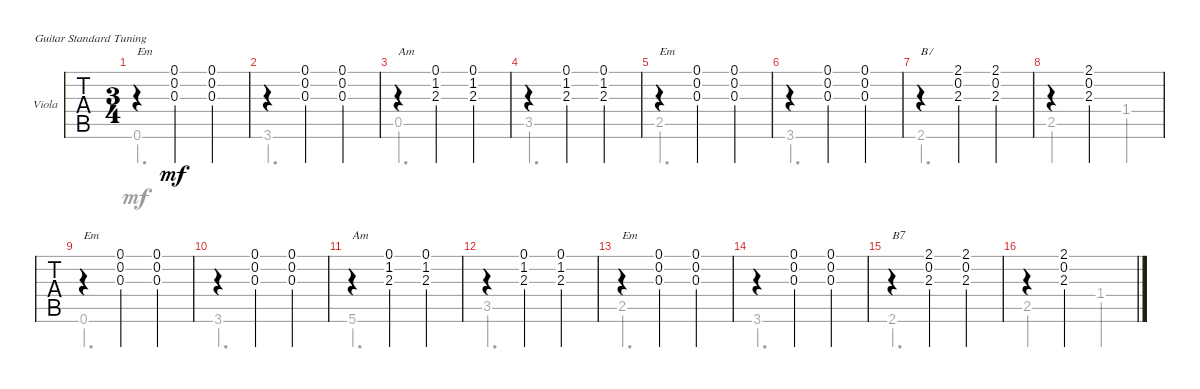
\defaultSystemsLayout 4
\bracketExtendMode groupsimilarinstruments
\firstSystemTrackNameOrientation horizontal
\otherSystemsTrackNameOrientation horizontal
\track ("Nylon Guitar" "Viola") {instrument acousticguitarnylon}
\staff {tabs}
\tuning (E4 B3 G3 D3 A2 E2)
\voice
\ts (3 4)
\tempo (120 hide)
\clef g2
\ks eminor
r.4{txt "Em" dy mf} (0.1 0.2 0.3).4 (0.1 0.2 0.3).4 |
r.4 (0.1 0.2 0.3).4 (0.1 0.2 0.3).4 |
r.4{txt "Am"} (0.1 1.2 2.3).4 (0.1 1.2 2.3).4 |
r.4 (0.1 1.2 2.3).4 (0.1 1.2 2.3).4 |
r.4{txt "Em"} (0.1 0.2 0.3).4 (0.1 0.2 0.3).4 |
r.4 (0.1 0.2 0.3).4 (0.1 0.2 0.3).4 |
r.4{txt "B7"} (2.1 2.3 0.2).4 (2.1 2.3 0.2).4 |
r.4 (2.1 2.3 0.2).2 |
r.4{txt "Em"} (0.1 0.2 0.3).4 (0.1 0.2 0.3).4 |
r.4 (0.1 0.2 0.3).4 (0.1 0.2 0.3).4 |
r.4{txt "Am"} (0.1 1.2 2.3).4 (0.1 1.2 2.3).4 |
r.4 (0.1 1.2 2.3).4 (0.1 1.2 2.3).4 |
r.4{txt "Em"} (0.1 0.2 0.3).4 (0.1 0.2 0.3).4 |
r.4 (0.1 0.2 0.3).4 (0.1 0.2 0.3).4 |
r.4{txt "B7"} (2.1 2.3 0.2).4 (2.1 2.3 0.2).4 |
r.4 (2.1 2.3 0.2).2
\voice
\clef g2
\ottava regular
\simile none
\ks eminor
0.6.2{d dy mf} |
3.6.2{d} |
0.5.2{d} |
3.5.2{d} |
2.5.2{d} |
3.6.2{d} |
2.6.2{d} |
2.5.2 1.4.4 |
0.6.2{d} |
3.6.2{d} |
5.6.2{d} |
3.5.2{d} |
2.5.2{d} |
3.6.2{d} |
2.6.2{d} |
2.5.2 1.4.4
